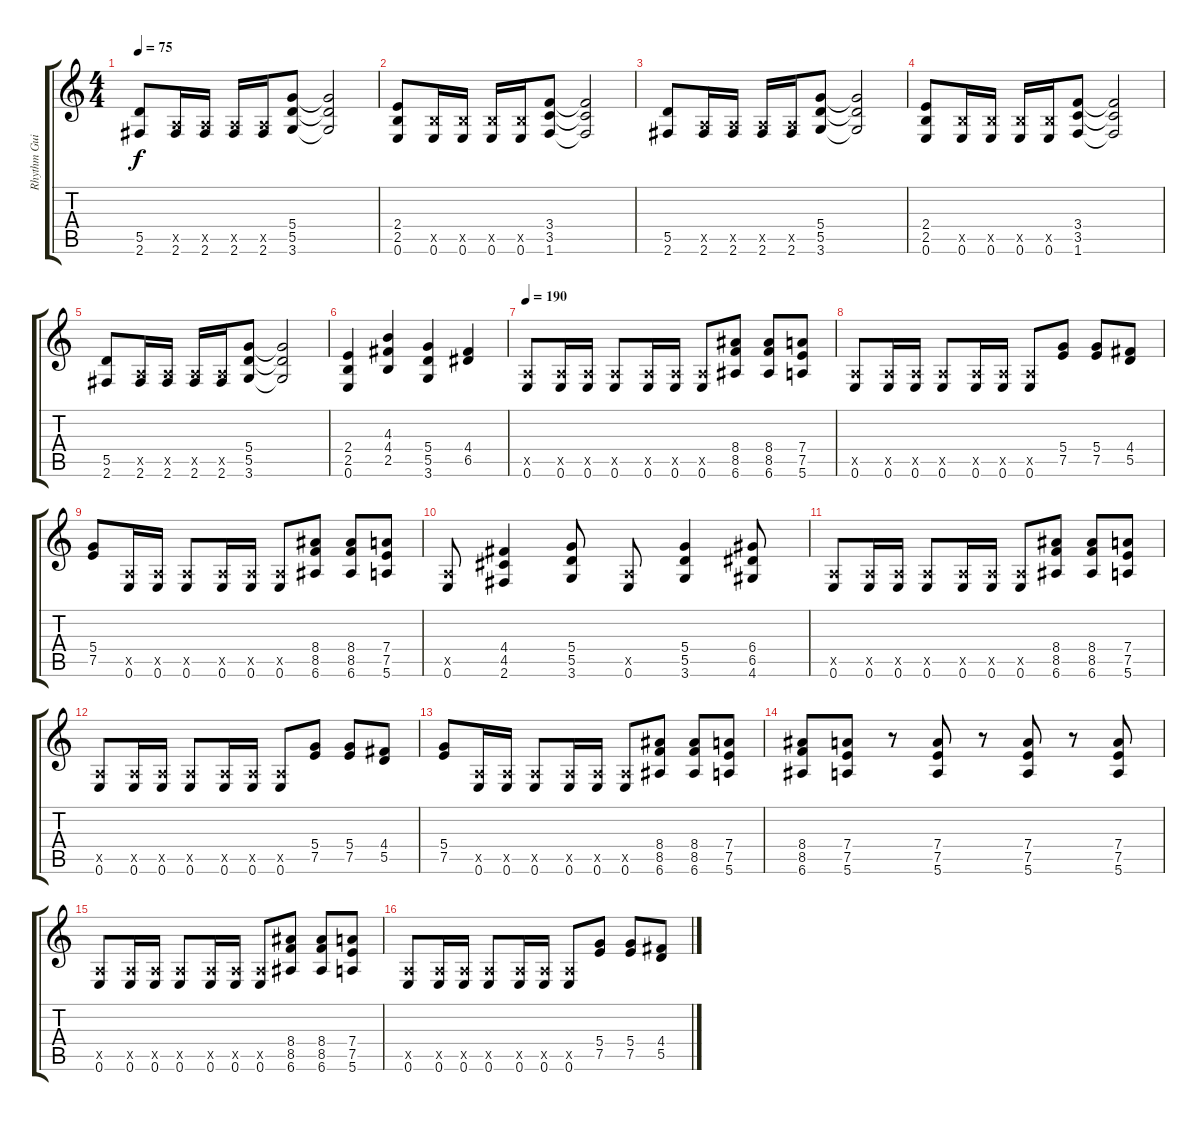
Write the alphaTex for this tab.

\track ("Rhythm Guitar 1" "Rhythm Gui") {instrument distortionguitar}
\staff {score tabs}
\tuning (E4 B3 G3 D3 A2 E2) {hide}
\ts (4 4)
\tempo 75
\clef g2
\ks c
(5.5 2.6).8{dy f} (0.5{x} 2.6).16 (0.5{x} 2.6).16 (0.5{x} 2.6).16 (0.5{x} 2.6).16 (5.4 5.5 3.6).8 (5.4{t} 5.5{t} 3.6{t}).2 |
(2.4 2.5 0.6).8 (2.5{x} 0.6).16 (2.5{x} 0.6).16 (2.5{x} 0.6).16 (2.5{x} 0.6).16 (3.4 3.5 1.6).8 (3.4{t} 3.5{t} 1.6{t}).2 |
(5.5 2.6).8 (0.5{x} 2.6).16 (0.5{x} 2.6).16 (0.5{x} 2.6).16 (0.5{x} 2.6).16 (5.4 5.5 3.6).8 (5.4{t} 5.5{t} 3.6{t}).2 |
(2.4 2.5 0.6).8 (2.5{x} 0.6).16 (2.5{x} 0.6).16 (2.5{x} 0.6).16 (2.5{x} 0.6).16 (3.4 3.5 1.6).8 (3.4{t} 3.5{t} 1.6{t}).2 |
(5.5 2.6).8 (0.5{x} 2.6).16 (0.5{x} 2.6).16 (0.5{x} 2.6).16 (0.5{x} 2.6).16 (5.4 5.5 3.6).8 (5.4{t} 5.5{t} 3.6{t}).2 |
(2.4 2.5 0.6).4 (4.3 4.4 2.5).4 (5.4 5.5 3.6).4 (4.4 6.5).4 |
\tempo 190
(0.5{x} 0.6).8{volume 16 balance 8} (0.5{x} 0.6).16 (0.5{x} 0.6).16 (0.5{x} 0.6).8 (0.5{x} 0.6).16 (0.5{x} 0.6).16 (0.5{x} 0.6).8 (8.4 8.5 6.6).8 (8.4 8.5 6.6).8 (7.4 7.5 5.6).8 |
(0.5{x} 0.6).8 (0.5{x} 0.6).16 (0.5{x} 0.6).16 (0.5{x} 0.6).8 (0.5{x} 0.6).16 (0.5{x} 0.6).16 (0.5{x} 0.6).8 (5.4 7.5).8 (5.4 7.5).8 (4.4 5.5).8 |
(5.4 7.5).8 (0.5{x} 0.6).16 (0.5{x} 0.6).16 (0.5{x} 0.6).8 (0.5{x} 0.6).16 (0.5{x} 0.6).16 (0.5{x} 0.6).8 (8.4 8.5 6.6).8 (8.4 8.5 6.6).8 (7.4 7.5 5.6).8 |
(0.5{x} 0.6).8 (4.4 4.5 2.6).4 (5.4 5.5 3.6).8 (0.5{x} 0.6).8 (5.4 5.5 3.6).4 (6.4 6.5 4.6).8 |
(0.5{x} 0.6).8 (0.5{x} 0.6).16 (0.5{x} 0.6).16 (0.5{x} 0.6).8 (0.5{x} 0.6).16 (0.5{x} 0.6).16 (0.5{x} 0.6).8 (8.4 8.5 6.6).8 (8.4 8.5 6.6).8 (7.4 7.5 5.6).8 |
(0.5{x} 0.6).8 (0.5{x} 0.6).16 (0.5{x} 0.6).16 (0.5{x} 0.6).8 (0.5{x} 0.6).16 (0.5{x} 0.6).16 (0.5{x} 0.6).8 (5.4 7.5).8 (5.4 7.5).8 (4.4 5.5).8 |
(5.4 7.5).8 (0.5{x} 0.6).16 (0.5{x} 0.6).16 (0.5{x} 0.6).8 (0.5{x} 0.6).16 (0.5{x} 0.6).16 (0.5{x} 0.6).8 (8.4 8.5 6.6).8 (8.4 8.5 6.6).8 (7.4 7.5 5.6).8 |
(8.4 8.5 6.6).8{volume 14 balance 11} (7.4 7.5 5.6).8 r.8 (7.4 7.5 5.6).8 r.8 (7.4 7.5 5.6).8 r.8 (7.4 7.5 5.6).8 |
(0.5{x} 0.6).8 (0.5{x} 0.6).16 (0.5{x} 0.6).16 (0.5{x} 0.6).8 (0.5{x} 0.6).16 (0.5{x} 0.6).16 (0.5{x} 0.6).8 (8.4 8.5 6.6).8 (8.4 8.5 6.6).8 (7.4 7.5 5.6).8 |
(0.5{x} 0.6).8 (0.5{x} 0.6).16 (0.5{x} 0.6).16 (0.5{x} 0.6).8 (0.5{x} 0.6).16 (0.5{x} 0.6).16 (0.5{x} 0.6).8 (5.4 7.5).8 (5.4 7.5).8 (4.4 5.5).8
